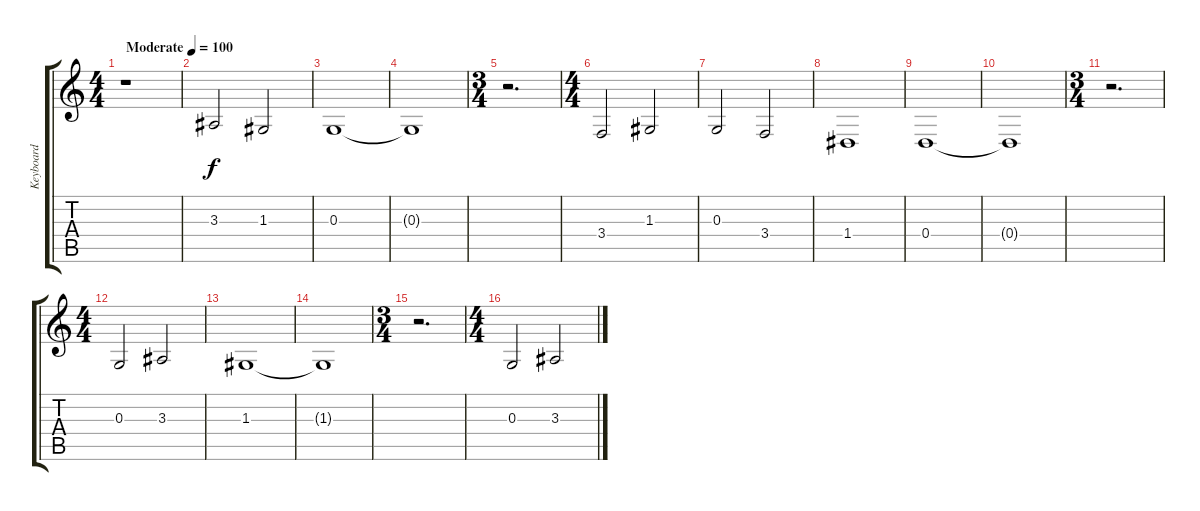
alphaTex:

\track ("Keyboard" "Keyboard") {instrument synthstrings2}
\staff {score tabs}
\tuning (E4 B3 G3 D3 A2 E2) {hide}
\ts (4 4)
\tempo (100 "Moderate")
\clef g2
\ks c
r.1{dy f instrument synthstrings2} |
3.3.2 1.3.2 |
0.3.1 |
0.3{t}.1 |
\ts (3 4)
r.2{d} |
\ts (4 4)
3.4.2 1.3.2 |
0.3.2 3.4.2 |
1.4.1 |
0.4.1 |
0.4{t}.1 |
\ts (3 4)
r.2{d} |
\ts (4 4)
0.3.2 3.3.2 |
1.3.1 |
1.3{t}.1 |
\ts (3 4)
r.2{d} |
\ts (4 4)
0.3.2 3.3.2
